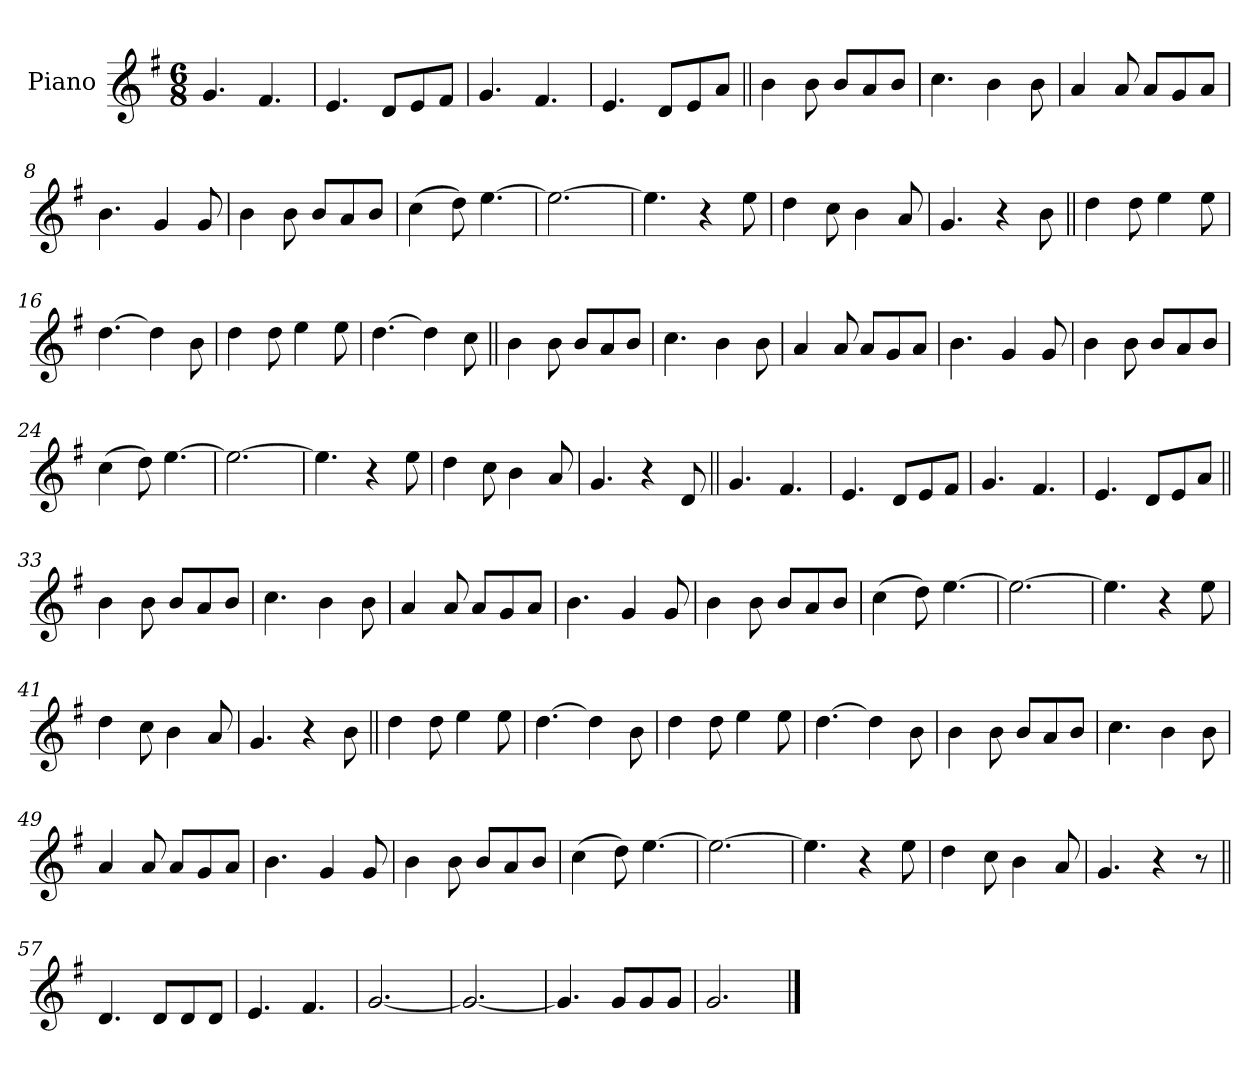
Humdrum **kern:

**kern
*part1
*staff1
*I"Piano
*I'Pno.
*clefG2
*k[f#]
*M6/8
*MM180
=1
4.g!
4.f#!
=2
4.e!
8d!L
8e!
8f#!J
=3
4.g!
4.f#!
=4
4.e!
8d!L
8e!
8aJ
=5||
4b
8b
8bL
8a
8bJ
=6
4.cc
4b
8b
=7
4a
8a
8aL
8g
8aJ
=8
4.b
4g
8g
=9
4b
8b
8bL
8a
8bJ
=10
(>4cc
8dd)
[4.ee
=11
2.ee_
=12
4.ee]
4r
8ee
=13
4dd
8cc
4b
8a
=14
4.g
4r
8b
=15||
4dd
8dd
4ee
8ee
=16
[4.dd
4dd]
8b
=17
4dd
8dd
4ee
8ee
=18
[4.dd
4dd]
8cc
=19||
4b
8b
8bL
8a
8bJ
=20
4.cc
4b
8b
=21
4a
8a
8aL
8g
8aJ
=22
4.b
4g
8g
=23
4b
8b
8bL
8a
8bJ
=24
(>4cc
8dd)
[4.ee
=25
2.ee_
=26
4.ee]
4r
8ee
=27
4dd
8cc
4b
8a
=28
4.g
4r
8d!
=29||
4.g!
4.f#!
=30
4.e!
8d!L
8e!
8f#!J
=31
4.g!
4.f#!
=32
4.e!
8d!L
8e!
8aJ
=33||
4b
8b
8bL
8a
8bJ
=34
4.cc
4b
8b
=35
4a
8a
8aL
8g
8aJ
=36
4.b
4g
8g
=37
4b
8b
8bL
8a
8bJ
=38
(>4cc
8dd)
[4.ee
=39
2.ee_
=40
4.ee]
4r
8ee
=41
4dd
8cc
4b
8a
=42
4.g
4r
8b
=43||
4dd
8dd
4ee
8ee
=44
[4.dd
4dd]
8b
=45
4dd
8dd
4ee
8ee
=46
[4.dd
4dd]
8b
=47
4b
8b
8bL
8a
8bJ
=48
4.cc
4b
8b
=49
4a
8a
8aL
8g
8aJ
=50
4.b
4g
8g
=51
4b
8b
8bL
8a
8bJ
=52
(>4cc
8dd)
[4.ee
=53
2.ee_
=54
4.ee]
4r
8ee
=55
4dd
8cc
4b
8a
=56
4.g
4r
8r
=57||
4.d!
8d!L
8d!
8d!J
=58
4.e!
4.f#!
=59
[2.g!
=60
2.g!_
=61
4.g!]
8g!L
8g!
8g!J
=62
2.g!
==
*-
